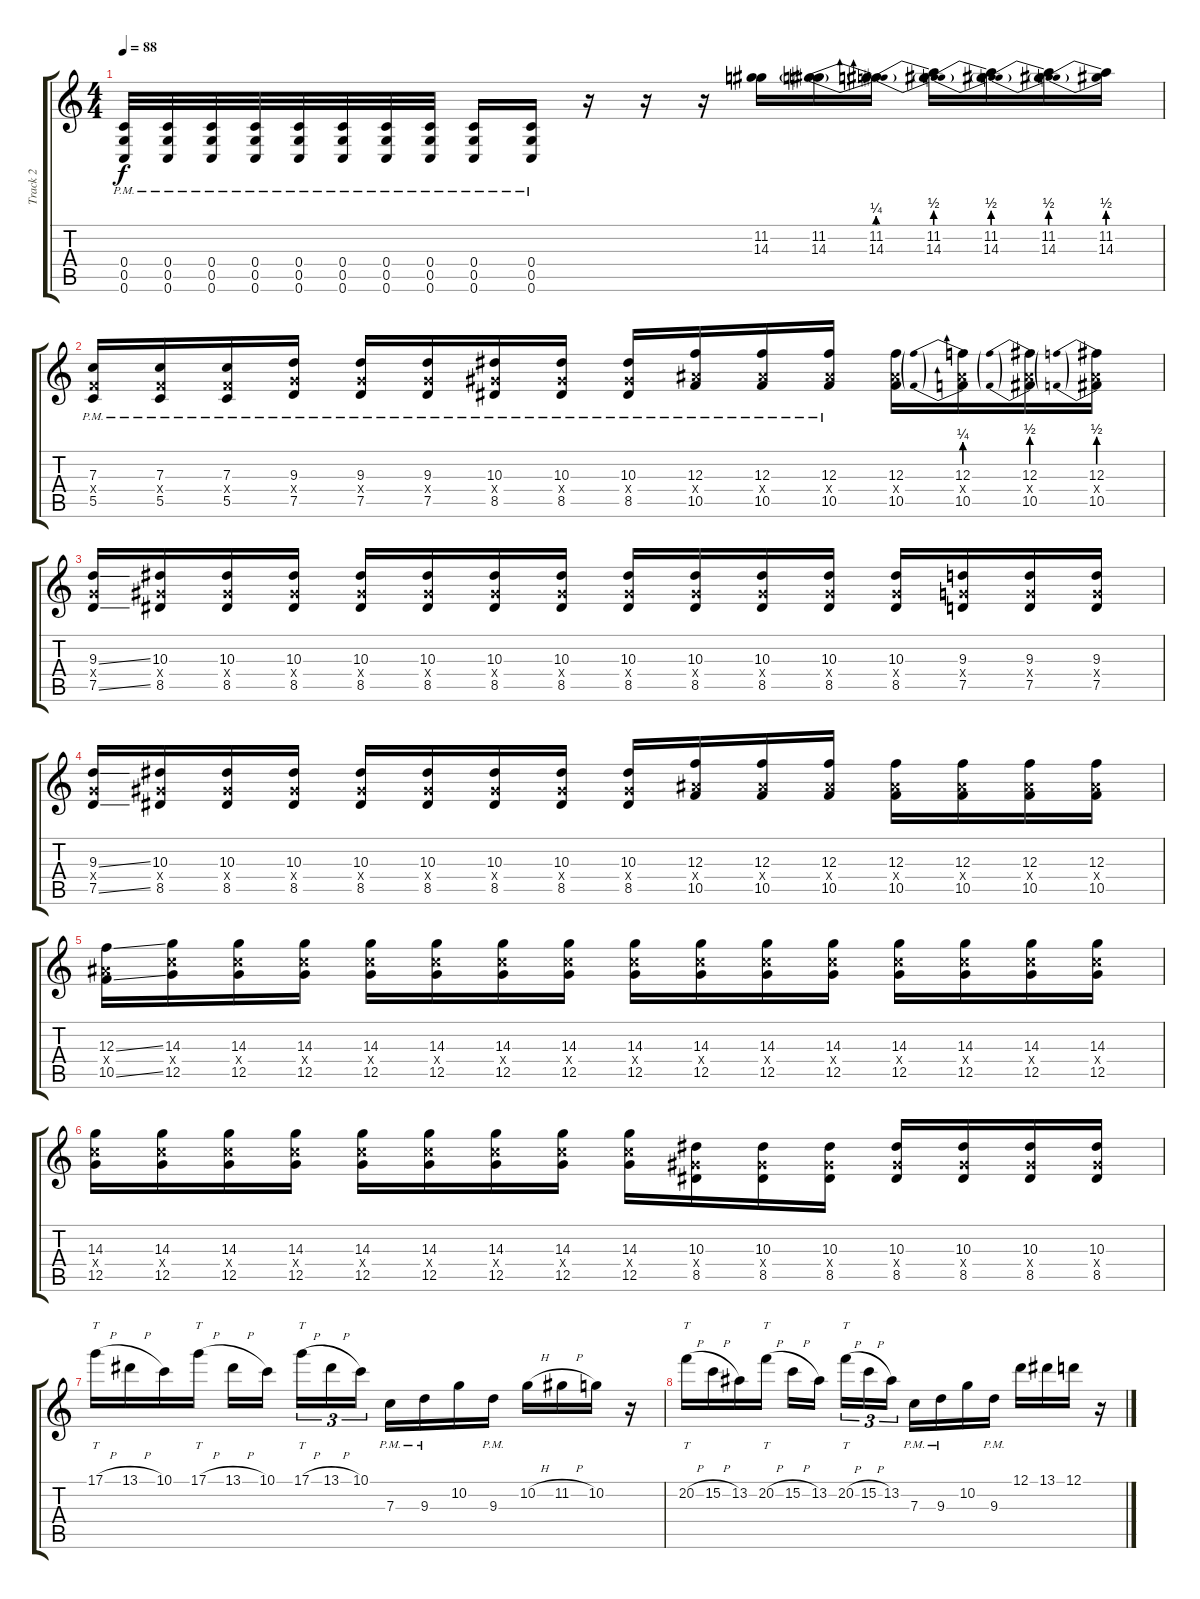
\track ("Track 2" "Track 2") {instrument distortionguitar}
\staff {score tabs}
\tuning (D4 A3 F3 C3 G2 C2) {hide}
\ts (4 4)
\tempo 88
\clef g2
\ks c
(0.4{pm} 0.5{pm} 0.6{pm}).32{dy f} (0.4{pm} 0.5{pm} 0.6{pm}).32 (0.4{pm} 0.5{pm} 0.6{pm}).32 (0.4{pm} 0.5{pm} 0.6{pm}).32 (0.4{pm} 0.5{pm} 0.6{pm}).32 (0.4{pm} 0.5{pm} 0.6{pm}).32 (0.4{pm} 0.5{pm} 0.6{pm}).32 (0.4{pm} 0.5{pm} 0.6{pm}).32 (0.4{pm} 0.5{pm} 0.6{pm}).16 (0.4{pm} 0.5{pm} 0.6{pm}).16 r.16 r.16 r.16 (11.2 14.3).16 (11.2 14.3).16 (11.2{be (prebend 0 1 60 1)} 14.3{be (prebend 0 1 60 1)}).16 (11.2{be (prebend 0 2 60 2)} 14.3{be (prebend 0 2 60 2)}).16 (11.2{be (prebend 0 2 60 2)} 14.3{be (prebend 0 2 60 2)}).16 (11.2{be (prebend 0 2 60 2)} 14.3{be (prebend 0 2 60 2)}).16 (11.2{be (prebend 0 2 60 2)} 14.3{be (prebend 0 2 60 2)}).16 |
(7.3{pm} 5.4{x} 5.5{pm}).16 (7.3{pm} 5.4{x} 5.5{pm}).16 (7.3{pm} 5.4{x} 5.5{pm}).16 (9.3{pm} 7.4{x} 7.5{pm}).16 (9.3{pm} 7.4{x} 7.5{pm}).16 (9.3{pm} 7.4{x} 7.5{pm}).16 (10.3{pm} 8.4{x} 8.5{pm}).16 (10.3{pm} 8.4{x} 8.5{pm}).16 (10.3{pm} 8.4{x} 8.5{pm}).16 (12.3{pm} 10.4{x} 10.5{pm}).16 (12.3{pm} 10.4{x} 10.5{pm}).16 (12.3{pm} 10.4{x} 10.5{pm}).16 (12.3 10.4{x} 10.5).16 (12.3{be (prebend 0 1 60 1)} 10.4{x} 10.5{be (prebend 0 1 60 1)}).16 (12.3{be (prebend 0 2 60 2)} 10.4{x} 10.5{be (prebend 0 2 60 2)}).16 (12.3{be (prebend 0 2 60 2)} 10.4{x} 10.5{be (prebend 0 2 60 2)}).16 |
(9.3{ss} 7.4{x} 7.5{ss}).16 (10.3 8.4{x} 8.5).16 (10.3 8.4{x} 8.5).16 (10.3 8.4{x} 8.5).16 (10.3 8.4{x} 8.5).16 (10.3 8.4{x} 8.5).16 (10.3 8.4{x} 8.5).16 (10.3 8.4{x} 8.5).16 (10.3 8.4{x} 8.5).16 (10.3 8.4{x} 8.5).16 (10.3 8.4{x} 8.5).16 (10.3 8.4{x} 8.5).16 (10.3 8.4{x} 8.5).16 (9.3 7.4{x} 7.5).16 (9.3 7.4{x} 7.5).16 (9.3 7.4{x} 7.5).16 |
(9.3{ss} 7.4{x} 7.5{ss}).16 (10.3 8.4{x} 8.5).16 (10.3 8.4{x} 8.5).16 (10.3 8.4{x} 8.5).16 (10.3 8.4{x} 8.5).16 (10.3 8.4{x} 8.5).16 (10.3 8.4{x} 8.5).16 (10.3 8.4{x} 8.5).16 (10.3 8.4{x} 8.5).16 (12.3 10.4{x} 10.5).16 (12.3 10.4{x} 10.5).16 (12.3 10.4{x} 10.5).16 (12.3 10.4{x} 10.5).16 (12.3 10.4{x} 10.5).16 (12.3 10.4{x} 10.5).16 (12.3 10.4{x} 10.5).16 |
(12.3{ss} 10.4{x} 10.5{ss}).16 (14.3 12.4{x} 12.5).16 (14.3 12.4{x} 12.5).16 (14.3 12.4{x} 12.5).16 (14.3 12.4{x} 12.5).16 (14.3 12.4{x} 12.5).16 (14.3 12.4{x} 12.5).16 (14.3 12.4{x} 12.5).16 (14.3 12.4{x} 12.5).16 (14.3 12.4{x} 12.5).16 (14.3 12.4{x} 12.5).16 (14.3 12.4{x} 12.5).16 (14.3 12.4{x} 12.5).16 (14.3 12.4{x} 12.5).16 (14.3 12.4{x} 12.5).16 (14.3 12.4{x} 12.5).16 |
(14.3 12.4{x} 12.5).16 (14.3 12.4{x} 12.5).16 (14.3 12.4{x} 12.5).16 (14.3 12.4{x} 12.5).16 (14.3 12.4{x} 12.5).16 (14.3 12.4{x} 12.5).16 (14.3 12.4{x} 12.5).16 (14.3 12.4{x} 12.5).16 (14.3 12.4{x} 12.5).16 (10.3 8.4{x} 8.5).16 (10.3 8.4{x} 8.5).16 (10.3 8.4{x} 8.5).16 (10.3 8.4{x} 8.5).16 (10.3 8.4{x} 8.5).16 (10.3 8.4{x} 8.5).16 (10.3 8.4{x} 8.5).16 |
17.1{h}.16{tt} 13.1{h}.16 10.1.16 17.1{h}.16{tt} 13.1{h}.16 10.1.16{beam splitsecondary} 17.1{h}.16{tt tu (3 2)} 13.1{h}.16{tu (3 2)} 10.1.16{tu (3 2)} 7.3{pm}.16 9.3{pm}.16 10.2.16 9.3{pm}.16 10.2{h}.16 11.2{h}.16 10.2.16 r.16 |
20.2{h}.16{tt} 15.2{h}.16 13.2.16 20.2{h}.16{tt} 15.2{h}.16 13.2.16{beam splitsecondary} 20.2{h}.16{tt tu (3 2)} 15.2{h}.16{tu (3 2)} 13.2.16{tu (3 2)} 7.3{pm}.16 9.3{pm}.16 10.2.16 9.3{pm}.16 12.1.16 13.1.16 12.1.16 r.16
